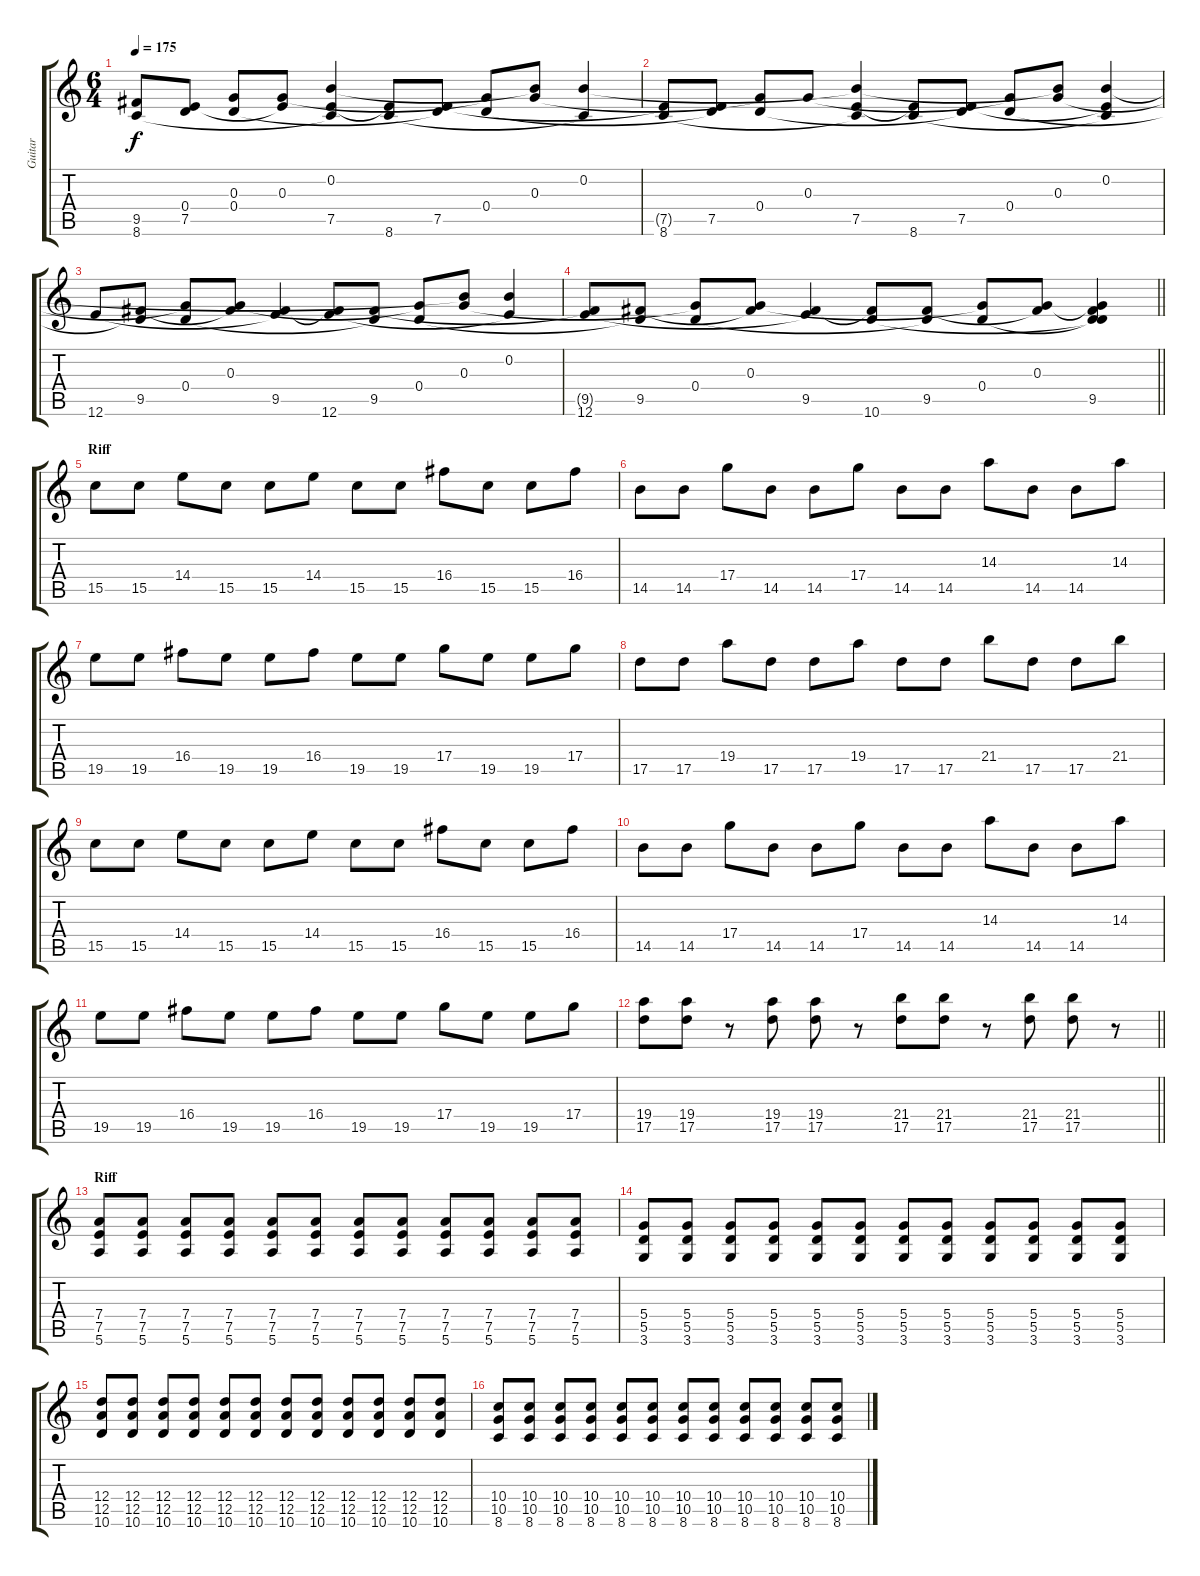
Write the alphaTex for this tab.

\track ("Guitar" "Guitar") {mute instrument acousticguitarsteel}
\staff {score tabs}
\tuning (E4 B3 G3 D3 A2 E2) {hide}
\ts (6 4)
\tempo 175
\clef g2
\ks c
(9.5{t} 8.6).8{dy f} (0.4{t} 7.5).8 (0.3{t} 0.4).8 (0.3 7.5{t}).8 (0.2{t} 7.5 8.6{t}).4 (7.5{t} 8.6).8 (0.4{t} 7.5).8 (0.3{t} 0.4).8 (0.2{t} 0.3).8 (0.2 8.6{t}).4 |
(7.5{t} 8.6).8 (0.4{t} 7.5).8 (0.3{t} 0.4).8 0.3.8 (0.2{t} 7.5 8.6{t}).4 (7.5{t} 8.6).8 (0.4{t} 7.5).8 (0.3{t} 0.4).8 (0.2{t} 0.3).8 (0.2 7.5{t} 8.6{t}).4 |
12.6.8 (0.4{t} 9.5).8 (0.3{t} 0.4).8 (0.3 9.5{t}).8 (9.5 12.6{t}).4 (9.5{t} 12.6).8 (0.4{t} 9.5).8 (0.3{t} 0.4).8 (0.2{t} 0.3).8 (0.2 12.6{t}).4 |
\barLineRight lightlight
(9.5{t} 12.6).8 (0.4{t} 9.5).8 (0.3{t} 0.4).8 (0.3 9.5{t}).8 (9.5 12.6{t}).4 (9.5{t} 10.6).8 (0.4{t} 9.5).8 (0.3{t} 0.4).8 (0.3 9.5{t}).8 (0.3{t} 0.4{t} 9.5 10.6{t}).4 |
\section ("" "Riff")
15.5.8{volume 9 instrument distortionguitar} 15.5.8 14.4.8 15.5.8 15.5.8 14.4.8 15.5.8 15.5.8 16.4.8 15.5.8 15.5.8 16.4.8 |
14.5.8 14.5.8 17.4.8 14.5.8 14.5.8 17.4.8 14.5.8 14.5.8 14.3.8 14.5.8 14.5.8 14.3.8 |
19.5.8 19.5.8 16.4.8 19.5.8 19.5.8 16.4.8 19.5.8 19.5.8 17.4.8 19.5.8 19.5.8 17.4.8 |
17.5.8 17.5.8 19.4.8 17.5.8 17.5.8 19.4.8 17.5.8 17.5.8 21.4.8 17.5.8 17.5.8 21.4.8 |
15.5.8 15.5.8 14.4.8 15.5.8 15.5.8 14.4.8 15.5.8 15.5.8 16.4.8 15.5.8 15.5.8 16.4.8 |
14.5.8 14.5.8 17.4.8 14.5.8 14.5.8 17.4.8 14.5.8 14.5.8 14.3.8 14.5.8 14.5.8 14.3.8 |
19.5.8 19.5.8 16.4.8 19.5.8 19.5.8 16.4.8 19.5.8 19.5.8 17.4.8 19.5.8 19.5.8 17.4.8 |
\barLineRight lightlight
(19.4 17.5).8 (19.4 17.5).8 r.8 (19.4 17.5).8 (19.4 17.5).8 r.8 (21.4 17.5).8 (21.4 17.5).8 r.8 (21.4 17.5).8 (21.4 17.5).8 r.8 |
\section ("" "Riff")
(7.4 7.5 5.6).8 (7.4 7.5 5.6).8 (7.4 7.5 5.6).8 (7.4 7.5 5.6).8 (7.4 7.5 5.6).8 (7.4 7.5 5.6).8 (7.4 7.5 5.6).8 (7.4 7.5 5.6).8 (7.4 7.5 5.6).8 (7.4 7.5 5.6).8 (7.4 7.5 5.6).8 (7.4 7.5 5.6).8 |
(5.4 5.5 3.6).8 (5.4 5.5 3.6).8 (5.4 5.5 3.6).8 (5.4 5.5 3.6).8 (5.4 5.5 3.6).8 (5.4 5.5 3.6).8 (5.4 5.5 3.6).8 (5.4 5.5 3.6).8 (5.4 5.5 3.6).8 (5.4 5.5 3.6).8 (5.4 5.5 3.6).8 (5.4 5.5 3.6).8 |
(12.4 12.5 10.6).8 (12.4 12.5 10.6).8 (12.4 12.5 10.6).8 (12.4 12.5 10.6).8 (12.4 12.5 10.6).8 (12.4 12.5 10.6).8 (12.4 12.5 10.6).8 (12.4 12.5 10.6).8 (12.4 12.5 10.6).8 (12.4 12.5 10.6).8 (12.4 12.5 10.6).8 (12.4 12.5 10.6).8 |
(10.4 10.5 8.6).8 (10.4 10.5 8.6).8 (10.4 10.5 8.6).8 (10.4 10.5 8.6).8 (10.4 10.5 8.6).8 (10.4 10.5 8.6).8 (10.4 10.5 8.6).8 (10.4 10.5 8.6).8 (10.4 10.5 8.6).8 (10.4 10.5 8.6).8 (10.4 10.5 8.6).8 (10.4 10.5 8.6).8
